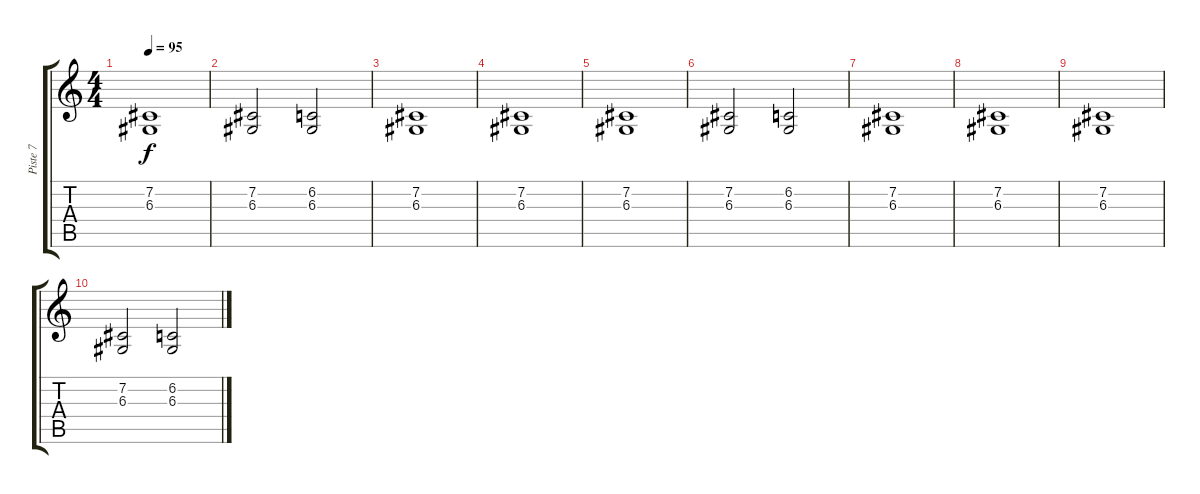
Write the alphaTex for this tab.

\track ("Piste 7" "Piste 7") {instrument stringensemble1}
\staff {score tabs}
\tuning (B3 Gb3 D3 A2 E2 B1) {hide}
\ts (4 4)
\tempo 95
\clef g2
\ks c
(7.2 6.3).1{dy f} |
(7.2 6.3).2 (6.2 6.3).2 |
(7.2 6.3).1{volume 9} |
(7.2 6.3).1 |
(7.2 6.3).1{volume 7} |
(7.2 6.3).2 (6.2 6.3).2 |
(7.2 6.3).1{volume 5} |
(7.2 6.3).1 |
(7.2 6.3).1{volume 0} |
(7.2 6.3).2 (6.2 6.3).2
